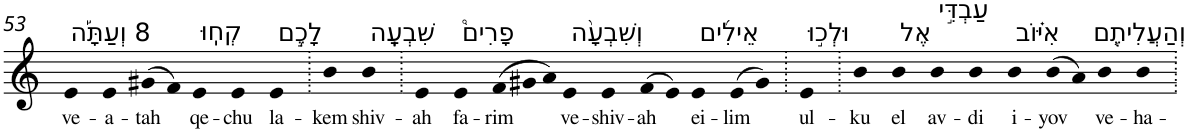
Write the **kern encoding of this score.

**kern	**text
*part1	*part1
*staff1	*staff1
*I"Piano	*
*I'Pno	*
!!LO:PB:g=z
*clefG2	*
*k[]	*
=53	=53
!LO:TX:a:t=8 וְעַתָּ֡ה	!
!	!LO:LY:b
4e	ve-
!	!LO:LY:b
4e	-a-
!	!LO:LY:b
(>8g#X	-tah
8f)	.
!LO:TX:a:t=קְחֽוּ	!
!	!LO:LY:b
4e	qe-
!	!LO:LY:b
4e	-chu
!LO:TX:a:t=לָכֶ֣ם	!
!	!LO:LY:b
4e	la-
=54.	=54.
!	!LO:LY:b
4b	-kem
!LO:TX:a:t=שִׁבְעָֽה	!
!	!LO:LY:b
4b	shiv-
=55.	=55.
!	!LO:LY:b
4e	-ah
!LO:TX:a:t=פָרִים֩	!
!	!LO:LY:b
4e	fa-
*Xtuplet	*
!	!LO:LY:b
(>12f	-rim
12g#X	.
12a)	.
!LO:TX:a:t=וְשִׁבְעָ֨ה	!
!	!LO:LY:b
4e	ve-
!	!LO:LY:b
4e	-shiv-
!	!LO:LY:b
(>8f	-ah
8e)	.
!LO:TX:a:t=אֵילִ֜ים	!
!	!LO:LY:b
4e	ei-
!	!LO:LY:b
(>8e	-lim
8g#)	.
=56.	=56.
!LO:TX:a:t=וּלְכ֣וּ	!
!	!LO:LY:b
4e	ul-
=57.	=57.
!	!LO:LY:b
4b	-ku
!LO:TX:a:t=אֶל	!
!	!LO:LY:b
4b	el
!LO:TX:a:t=עַבְדִּ֣י	!
!	!LO:LY:b
4b	av-
!	!LO:LY:b
4b	-di
!LO:TX:a:t=אִיּ֗וֹב	!
!	!LO:LY:b
4b	i-
!	!LO:LY:b
(>8b	-yov
8a)	.
!LO:TX:a:t=וְהַעֲלִיתֶ֤ם	!
!	!LO:LY:b
4b	ve-
!	!LO:LY:b
4b	-ha-
=.	=.
*-	*-
